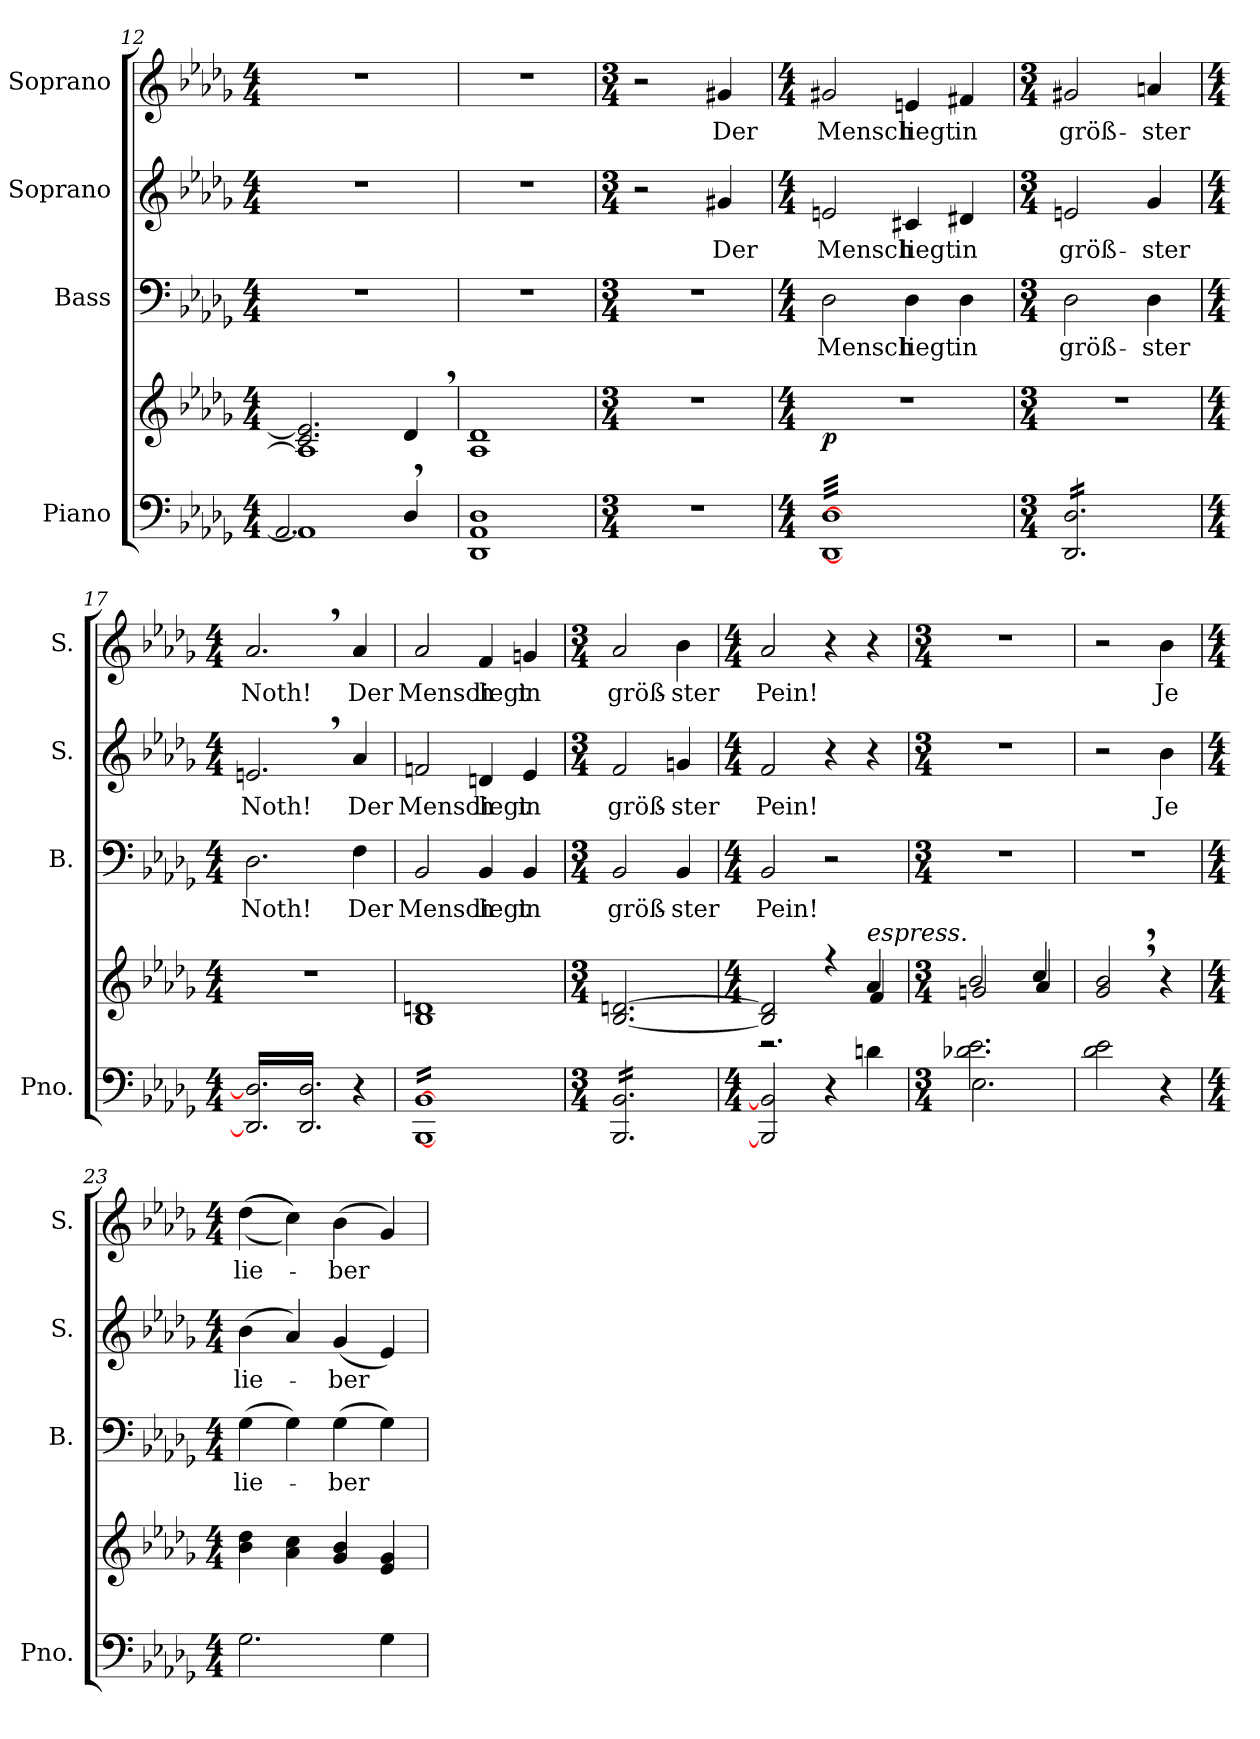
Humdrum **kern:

**kern	**kern	**dynam	**kern	**text	**kern	**text	**kern	**text
*part4	*part4	*part4	*part3	*part3	*part2	*part2	*part1	*part1
*staff5	*staff4	*staff4/5	*staff3	*staff3	*staff2	*staff2	*staff1	*staff1
*I"Piano	*	*	*I"Bass	*	*I"Soprano	*	*I"Soprano	*
*I'Pno.	*	*	*I'B.	*	*I'S.	*	*I'S.	*
*clefF4	*clefG2	*	*clefF4	*	*clefG2	*	*clefG2	*
*k[b-e-a-d-g-]	*k[b-e-a-d-g-]	*	*k[b-e-a-d-g-]	*	*k[b-e-a-d-g-]	*	*k[b-e-a-d-g-]	*
*M4/4	*M4/4	*	*M4/4	*	*M4/4	*	*M4/4	*
=12	=12	=12	=12	=12	=12	=12	=12	=12
*^	*^	*	*	*	*	*	*	*
1AA-,]	2.AA-/	2.c/ 2.e-/]	1A-]	.	1r	.	1r	.	1r	.
.	4D-/	4d-,/	.	.	.	.	.	.	.	.
!!LO:LB:g=z
=13	=13	=13	=13	=13	=13	=13	=13	=13	=13	=13
1DD- 1AA-	1D-	1d-	1A-	.	1r	.	1r	.	1r	.
*v	*v	*	*	*	*	*	*	*	*	*
*	*v	*v	*	*	*	*	*	*	*
=14	=14	=14	=14	=14	=14	=14	=14	=14
*M3/4	*M3/4	*	*M3/4	*	*M3/4	*	*M3/4	*
2.r	2.r	.	2.r	.	2r	.	2r	.
!	!	!	!	!	!	!LO:LY:b	!	!LO:LY:b
.	.	.	.	.	4g#X/	Der	4g#X/	Der
=15	=15	=15	=15	=15	=15	=15	=15	=15
*M4/4	*M4/4	*	*M4/4	*	*M4/4	*	*M4/4	*
!	!	!LO:DY:b	!	!LO:LY:b	!	!LO:LY:b	!	!LO:LY:b
*tremolo	*	*	*	*	*	*	*	*
[32DD- [32D-LLL	1r	p	2D-\	Mensch	2en/	Mensch	2g#X/	Mensch
32DD- 32D-	.	.	.	.	.	.	.	.
32DD- 32D-	.	.	.	.	.	.	.	.
32DD- 32D-	.	.	.	.	.	.	.	.
32DD- 32D-	.	.	.	.	.	.	.	.
32DD- 32D-	.	.	.	.	.	.	.	.
32DD- 32D-	.	.	.	.	.	.	.	.
32DD- 32D-	.	.	.	.	.	.	.	.
32DD- 32D-	.	.	.	.	.	.	.	.
32DD- 32D-	.	.	.	.	.	.	.	.
32DD- 32D-	.	.	.	.	.	.	.	.
32DD- 32D-	.	.	.	.	.	.	.	.
32DD- 32D-	.	.	.	.	.	.	.	.
32DD- 32D-	.	.	.	.	.	.	.	.
32DD- 32D-	.	.	.	.	.	.	.	.
32DD- 32D-	.	.	.	.	.	.	.	.
!	!	!	!	!LO:LY:b	!	!LO:LY:b	!	!LO:LY:b
32DD- 32D-	.	.	4D-\	liegt	4c#X/	liegt	4en/	liegt
32DD- 32D-	.	.	.	.	.	.	.	.
32DD- 32D-	.	.	.	.	.	.	.	.
32DD- 32D-	.	.	.	.	.	.	.	.
32DD- 32D-	.	.	.	.	.	.	.	.
32DD- 32D-	.	.	.	.	.	.	.	.
32DD- 32D-	.	.	.	.	.	.	.	.
32DD- 32D-	.	.	.	.	.	.	.	.
!	!	!	!	!LO:LY:b	!	!LO:LY:b	!	!LO:LY:b
32DD- 32D-	.	.	4D-\	in	4d#X/	in	4f#X/	in
32DD- 32D-	.	.	.	.	.	.	.	.
32DD- 32D-	.	.	.	.	.	.	.	.
32DD- 32D-	.	.	.	.	.	.	.	.
32DD- 32D-	.	.	.	.	.	.	.	.
32DD- 32D-	.	.	.	.	.	.	.	.
32DD- 32D-	.	.	.	.	.	.	.	.
32DD- 32D-JJJ	.	.	.	.	.	.	.	.
=16	=16	=16	=16	=16	=16	=16	=16	=16
*M3/4	*M3/4	*	*M3/4	*	*M3/4	*	*M3/4	*
!	!	!	!	!LO:LY:b	!	!LO:LY:b	!	!LO:LY:b
16DD-/ 16D-/LL	2.r	.	2D-\	größ-	2en/	größ-	2g#X/	größ-
16DD-/ 16D-/	.	.	.	.	.	.	.	.
16DD-/ 16D-/	.	.	.	.	.	.	.	.
16DD-/ 16D-/	.	.	.	.	.	.	.	.
16DD-/ 16D-/	.	.	.	.	.	.	.	.
16DD-/ 16D-/	.	.	.	.	.	.	.	.
16DD-/ 16D-/	.	.	.	.	.	.	.	.
16DD-/ 16D-/	.	.	.	.	.	.	.	.
!	!	!	!	!LO:LY:b	!	!LO:LY:b	!	!LO:LY:b
16DD-/ 16D-/	.	.	4D-\	-ster	4g-/	-ster	4an/	-ster
16DD-/ 16D-/	.	.	.	.	.	.	.	.
16DD-/ 16D-/	.	.	.	.	.	.	.	.
16DD-/ 16D-/JJ	.	.	.	.	.	.	.	.
=17	=17	=17	=17	=17	=17	=17	=17	=17
*M4/4	*M4/4	*	*M4/4	*	*M4/4	*	*M4/4	*
!	!	!	!	!LO:LY:b	!	!LO:LY:b	!	!LO:LY:b
16DD-/] 16D-/]LL	1r	.	2.D-\	Noth!	2.en,/	Noth!	2.a-,/	Noth!
16DD-/ 16D-/	.	.	.	.	.	.	.	.
16DD-/ 16D-/	.	.	.	.	.	.	.	.
16DD-/ 16D-/	.	.	.	.	.	.	.	.
16DD-/ 16D-/	.	.	.	.	.	.	.	.
16DD-/ 16D-/	.	.	.	.	.	.	.	.
16DD-/ 16D-/	.	.	.	.	.	.	.	.
16DD-/ 16D-/	.	.	.	.	.	.	.	.
16DD-/ 16D-/	.	.	.	.	.	.	.	.
16DD-/ 16D-/	.	.	.	.	.	.	.	.
16DD-/ 16D-/	.	.	.	.	.	.	.	.
16DD-/ 16D-/JJ	.	.	.	.	.	.	.	.
!	!	!	!	!LO:LY:b	!	!LO:LY:b	!	!LO:LY:b
4r	.	.	4F\	Der	4a-/	Der	4a-/	Der
=18	=18	=18	=18	=18	=18	=18	=18	=18
!	!	!	!	!LO:LY:b	!	!LO:LY:b	!	!LO:LY:b
[16BBB- [16BB-LL	1B- 1dn	.	2BB-/	Mensch	2fn/	Mensch	2a-/	Mensch
16BBB- 16BB-	.	.	.	.	.	.	.	.
16BBB- 16BB-	.	.	.	.	.	.	.	.
16BBB- 16BB-	.	.	.	.	.	.	.	.
16BBB- 16BB-	.	.	.	.	.	.	.	.
16BBB- 16BB-	.	.	.	.	.	.	.	.
16BBB- 16BB-	.	.	.	.	.	.	.	.
16BBB- 16BB-	.	.	.	.	.	.	.	.
!	!	!	!	!LO:LY:b	!	!LO:LY:b	!	!LO:LY:b
16BBB- 16BB-	.	.	4BB-/	liegt	4dn/	liegt	4f/	liegt
16BBB- 16BB-	.	.	.	.	.	.	.	.
16BBB- 16BB-	.	.	.	.	.	.	.	.
16BBB- 16BB-	.	.	.	.	.	.	.	.
!	!	!	!	!LO:LY:b	!	!LO:LY:b	!	!LO:LY:b
16BBB- 16BB-	.	.	4BB-/	in	4e-/	in	4gn/	in
16BBB- 16BB-	.	.	.	.	.	.	.	.
16BBB- 16BB-	.	.	.	.	.	.	.	.
16BBB- 16BB-JJ	.	.	.	.	.	.	.	.
=19	=19	=19	=19	=19	=19	=19	=19	=19
*M3/4	*M3/4	*	*M3/4	*	*M3/4	*	*M3/4	*
!	!	!	!	!LO:LY:b	!	!LO:LY:b	!	!LO:LY:b
16BBB-/ 16BB-/LL	[2.B-/ [2.dn/	.	2BB-/	größ-	2f/	größ-	2a-/	größ-
16BBB-/ 16BB-/	.	.	.	.	.	.	.	.
16BBB-/ 16BB-/	.	.	.	.	.	.	.	.
16BBB-/ 16BB-/	.	.	.	.	.	.	.	.
16BBB-/ 16BB-/	.	.	.	.	.	.	.	.
16BBB-/ 16BB-/	.	.	.	.	.	.	.	.
16BBB-/ 16BB-/	.	.	.	.	.	.	.	.
16BBB-/ 16BB-/	.	.	.	.	.	.	.	.
!	!	!	!	!LO:LY:b	!	!LO:LY:b	!	!LO:LY:b
16BBB-/ 16BB-/	.	.	4BB-/	-ster	4gn/	-ster	4b-\	-ster
16BBB-/ 16BB-/	.	.	.	.	.	.	.	.
16BBB-/ 16BB-/	.	.	.	.	.	.	.	.
16BBB-/ 16BB-/JJ	.	.	.	.	.	.	.	.
*Xtremolo	*	*	*	*	*	*	*	*
=20	=20	=20	=20	=20	=20	=20	=20	=20
*M4/4	*M4/4	*	*M4/4	*	*M4/4	*	*M4/4	*
*	*^	*	*	*	*	*	*	*
!	!	!	!	!	!LO:LY:b	!	!LO:LY:b	!	!LO:LY:b
2BBB-/] 2BB-/]	2B-/] 2d/]	2.r	.	2BB-/	Pein!	2f/	Pein!	2a-/	Pein!
4r	4r	.	.	2r	.	4r	.	4r	.
!	!LO:TX:a:i:t=espress.	!	!	!	!	!	!	!	!
4dn\	4a-/	4f/	.	.	.	4r	.	4r	.
=21	=21	=21	=21	=21	=21	=21	=21	=21	=21
*M3/4	*M3/4	*	*	*M3/4	*	*M3/4	*	*M3/4	*
*^	*	*	*	*	*	*	*	*	*
2.d-X\ 2.e-\	2.E-\	2b-/	2gn/	.	2.r	.	2.r	.	2.r	.
.	.	4cc/	4a-/	.	.	.	.	.	.	.
*v	*v	*	*	*	*	*	*	*	*	*
*	*v	*v	*	*	*	*	*	*	*
!!LO:PB:g=z
=22	=22	=22	=22	=22	=22	=22	=22	=22
2d-\ 2e-\	2g-/, 2b-/,	.	2.r	.	2r	.	2r	.
!	!	!	!	!	!	!LO:LY:b	!	!LO:LY:b
4r	4r	.	.	.	4b-\	Je	4b-\	Je
=23	=23	=23	=23	=23	=23	=23	=23	=23
*M4/4	*M4/4	*	*M4/4	*	*M4/4	*	*M4/4	*
!	!	!	!	!LO:LY:b	!	!LO:LY:b	!	!LO:LY:b
2.G-\	4b-\ 4dd-\	.	(4G-\	lie-	(4b-\	lie-	(((4dd-\	lie-
.	4a-\ 4cc\	.	4G-\)	.	4a-/)	.	4cc\)))	.
!	!	!	!	!LO:LY:b	!	!LO:LY:b	!	!LO:LY:b
.	4g-/ 4b-/	.	(4G-\	-ber	(4g-/	-ber	(4b-\	-ber
4G-\	4e-/ 4g-/	.	4G-\)	.	4e-/)	.	4g-/)	.
=	=	=	=	=	=	=	=	=
*-	*-	*-	*-	*-	*-	*-	*-	*-
